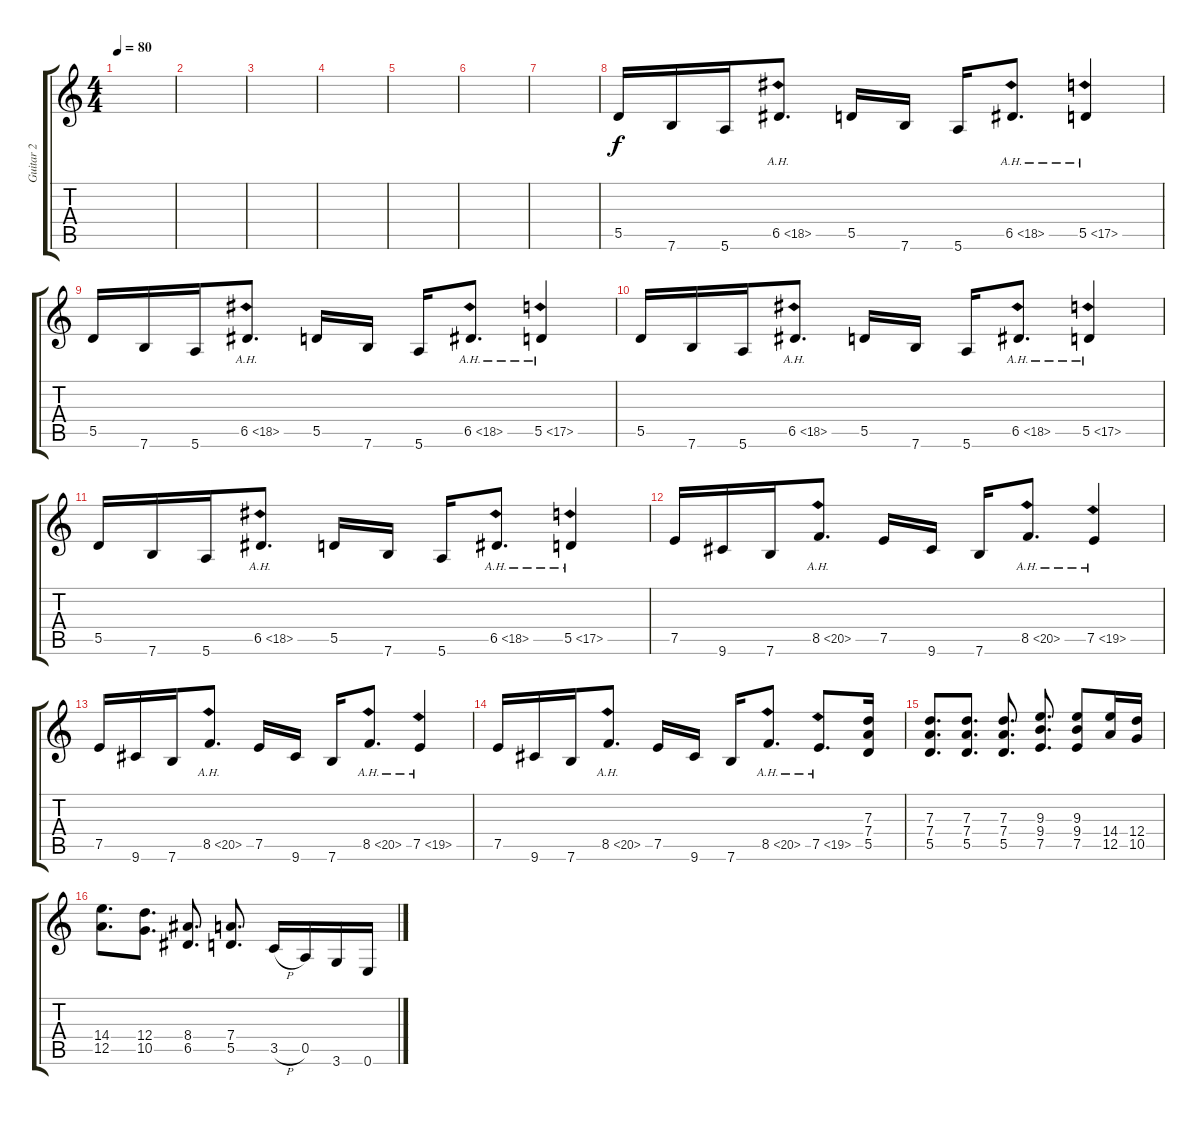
\track ("Guitar 2" "Guitar 2") {instrument overdrivenguitar}
\staff {score tabs}
\tuning (E4 B3 G3 D3 A2 E2) {hide}
\ts (4 4)
\tempo 80
\clef g2
\ks c
|
|
|
|
|
|
|
5.5.16 7.6.16 5.6.16 6.5{ah 12}.8{d} 5.5.16 7.6.16 5.6.16 6.5{ah 12}.8{d} 5.5{ah 12}.4 |
5.5.16 7.6.16 5.6.16 6.5{ah 12}.8{d} 5.5.16 7.6.16 5.6.16 6.5{ah 12}.8{d} 5.5{ah 12}.4 |
5.5.16 7.6.16 5.6.16 6.5{ah 12}.8{d} 5.5.16 7.6.16 5.6.16 6.5{ah 12}.8{d} 5.5{ah 12}.4 |
5.5.16 7.6.16 5.6.16 6.5{ah 12}.8{d} 5.5.16 7.6.16 5.6.16 6.5{ah 12}.8{d} 5.5{ah 12}.4 |
7.5.16 9.6.16 7.6.16 8.5{ah 12}.8{d} 7.5.16 9.6.16 7.6.16 8.5{ah 12}.8{d} 7.5{ah 12}.4 |
7.5.16 9.6.16 7.6.16 8.5{ah 12}.8{d} 7.5.16 9.6.16 7.6.16 8.5{ah 12}.8{d} 7.5{ah 12}.4 |
7.5.16 9.6.16 7.6.16 8.5{ah 12}.8{d} 7.5.16 9.6.16 7.6.16 8.5{ah 12}.8{d} 7.5{ah 12}.8{d} (7.3 7.4 5.5).16 |
(7.3 7.4 5.5).8{d} (7.3 7.4 5.5).8{d} (7.3 7.4 5.5).8{d} (9.3 9.4 7.5).8{d} (9.3 9.4 7.5).8 (14.4 12.5).16 (12.4 10.5).16 |
(14.4 12.5).8{d} (12.4 10.5).8{d} (8.4 6.5).8{d} (7.4 5.5).8{d} 3.5{h}.16 0.5.16 3.6.16 0.6.16
